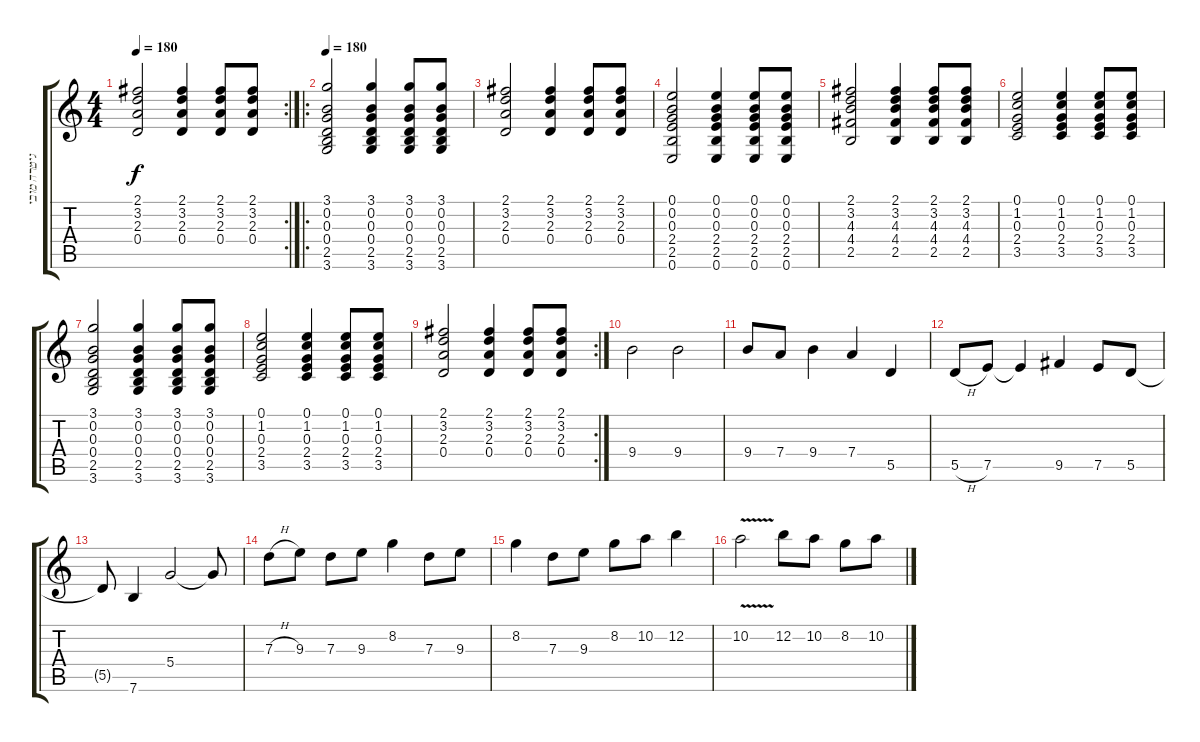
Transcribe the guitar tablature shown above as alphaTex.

\track ("גיטרה מובילה" "גיטרה מובי") {instrument overdrivenguitar}
\staff {score tabs}
\tuning (E4 B3 G3 D3 A2 E2) {hide}
\rc 2
\ts (4 4)
\tempo 180
\clef g2
\ks c
(2.1 3.2 2.3 0.4).2{dy f} (2.1 3.2 2.3 0.4).4 (2.1 3.2 2.3 0.4).8 (2.1 3.2 2.3 0.4).8 |
\ro
\tempo 180
(3.1 0.2 0.3 0.4 2.5 3.6).2 (3.1 0.2 0.3 0.4 2.5 3.6).4 (3.1 0.2 0.3 0.4 2.5 3.6).8 (3.1 0.2 0.3 0.4 2.5 3.6).8 |
(2.1 3.2 2.3 0.4).2 (2.1 3.2 2.3 0.4).4 (2.1 3.2 2.3 0.4).8 (2.1 3.2 2.3 0.4).8 |
(0.1 0.2 0.3 2.4 2.5 0.6).2 (0.1 0.2 0.3 2.4 2.5 0.6).4 (0.1 0.2 0.3 2.4 2.5 0.6).8 (0.1 0.2 0.3 2.4 2.5 0.6).8 |
(2.1 3.2 4.3 4.4 2.5).2 (2.1 3.2 4.3 4.4 2.5).4 (2.1 3.2 4.3 4.4 2.5).8 (2.1 3.2 4.3 4.4 2.5).8 |
(0.1 1.2 0.3 2.4 3.5).2 (0.1 1.2 0.3 2.4 3.5).4 (0.1 1.2 0.3 2.4 3.5).8 (0.1 1.2 0.3 2.4 3.5).8 |
(3.1 0.2 0.3 0.4 2.5 3.6).2 (3.1 0.2 0.3 0.4 2.5 3.6).4 (3.1 0.2 0.3 0.4 2.5 3.6).8 (3.1 0.2 0.3 0.4 2.5 3.6).8 |
(0.1 1.2 0.3 2.4 3.5).2 (0.1 1.2 0.3 2.4 3.5).4 (0.1 1.2 0.3 2.4 3.5).8 (0.1 1.2 0.3 2.4 3.5).8 |
\rc 2
(2.1 3.2 2.3 0.4).2 (2.1 3.2 2.3 0.4).4 (2.1 3.2 2.3 0.4).8 (2.1 3.2 2.3 0.4).8 |
9.4.2 9.4.2 |
9.4.8 7.4.8 9.4.4 7.4.4 5.5.4 |
5.5{h}.8 7.5.8 7.5{t}.4 9.5.4 7.5.8 5.5.8 |
5.5{t}.8 7.6.4 5.4.2 5.4{t}.8 |
7.3{h}.8 9.3.8 7.3.8 9.3.8 8.2.4 7.3.8 9.3.8 |
8.2.4 7.3.8 9.3.8 8.2.8 10.2.8 12.2.4 |
10.2{v}.2 12.2.8 10.2.8 8.2.8 10.2.8
